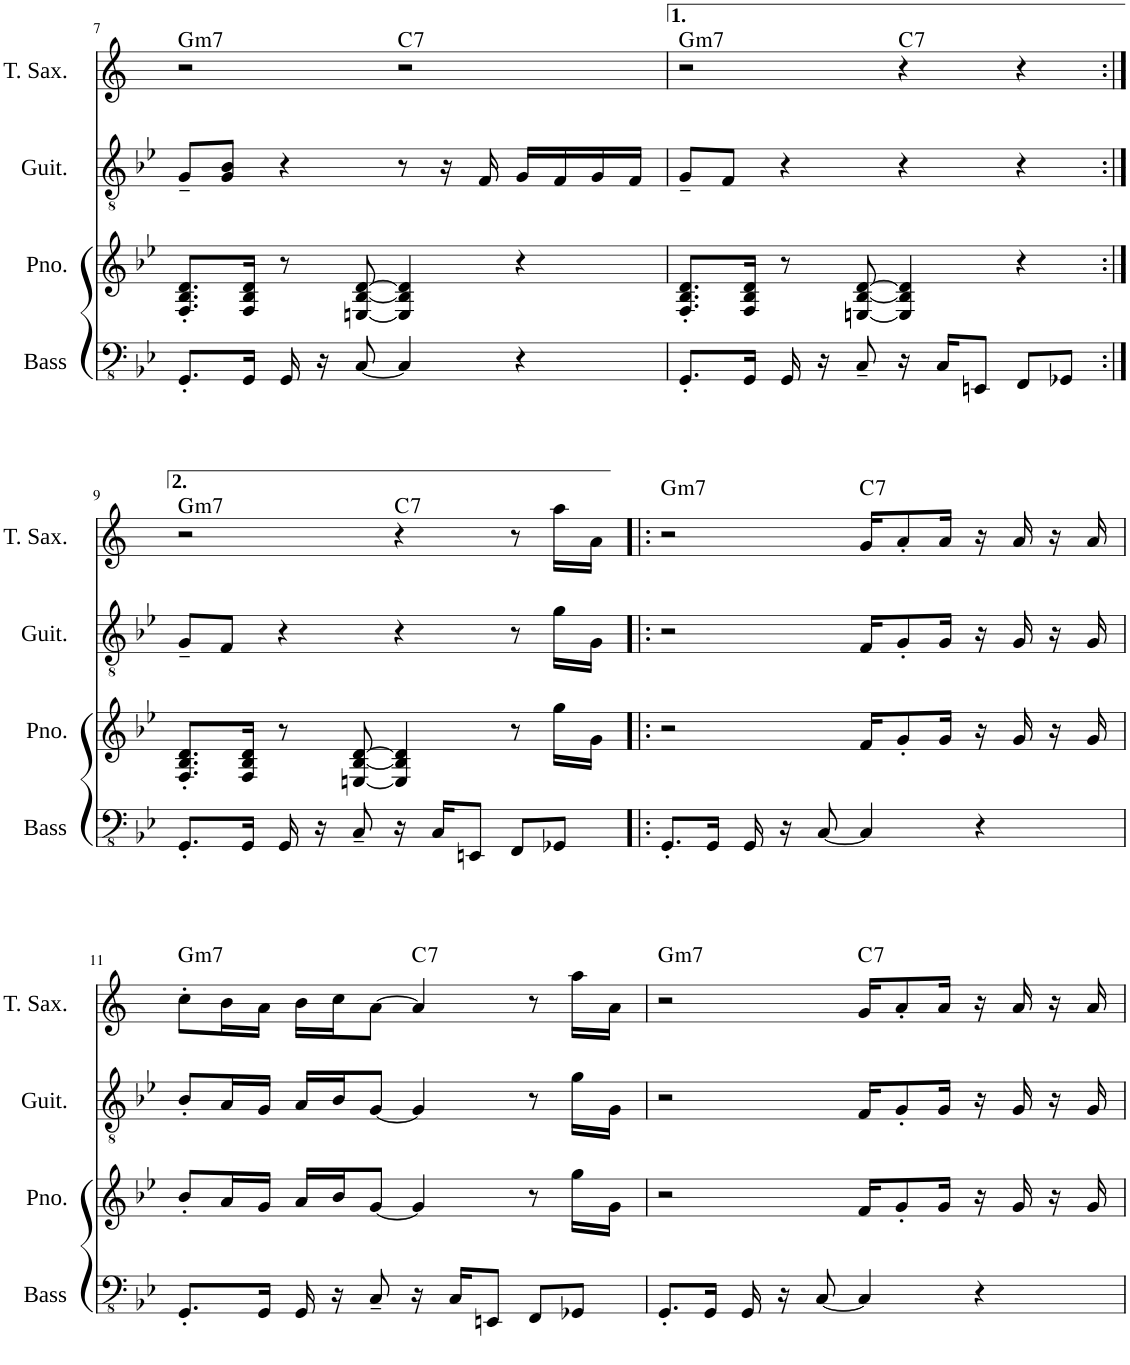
**kern	**kern	**kern	**kern	**harte
*part4	*part3	*part2	*part1	*part1
*staff4	*staff3	*staff2	*staff1	*
*I"Bass	*I"Piano	*I"Guit.	*I"T. Sax.	*
*I'Bass	*I'Pno.	*I'Guit.	*I'T. Sax.	*
!!LO:PB:g=z
*clefFv4	*clefG2	*clefGv2	*clefG2	*
*	*	*	*Trd8c14	*
*k[b-e-]	*k[b-e-]	*k[b-e-]	*k[]	*
*M4/4	*M4/4	*M4/4	*M4/4	*
=7	=7	=7	=7	=7
!	!	!	!	!LO:H:kt=m7
8.GGG'/L	8.F/' 8.B-/' 8.d/'L	8G~/L	2r	G:min7
.	.	8G/ 8B-/J	.	.
16GGG/Jk	16F/ 16B-/ 16d/Jk	.	.	.
16GGG/	8r	4r	.	.
16r	.	.	.	.
[8CC/	[8En/ [8B-/ [8d/	.	.	.
!	!	!	!	!LO:H:kt=7
4CC/]	4E/] 4B-/] 4d/]	8r	2r	C:7
.	.	16r	.	.
.	.	16F/	.	.
4r	4r	16G/LL	.	.
.	.	16F/	.	.
.	.	16G/	.	.
.	.	16F/JJ	.	.
=8	=8	=8	=8	=8
!	!	!	!	!LO:H:kt=m7
8.GGG'/L	8.F/' 8.B-/' 8.d/'L	8G~/L	2r	G:min7
.	.	8F/J	.	.
16GGG/Jk	16F/ 16B-/ 16d/Jk	.	.	.
16GGG/	8r	4r	.	.
16r	.	.	.	.
8CC~/	[8En/ [8B-/ [8d/	.	.	.
!	!	!	!	!LO:H:kt=7
16r	4E/] 4B-/] 4d/]	4r	4r	C:7
16CC/KL	.	.	.	.
8EEEn/J	.	.	.	.
8FFF/L	4r	4r	4r	.
8GGG-X/J	.	.	.	.
!!LO:LB:g=z
=9:|!	=9:|!	=9:|!	=9:|!	=9:|!
!	!	!	!	!LO:H:kt=m7
8.GGG'/L	8.F/' 8.B-/' 8.d/'L	8G~/L	2r	G:min7
.	.	8F/J	.	.
16GGG/Jk	16F/ 16B-/ 16d/Jk	.	.	.
16GGG/	8r	4r	.	.
16r	.	.	.	.
8CC~/	[8En/ [8B-/ [8d/	.	.	.
!	!	!	!	!LO:H:kt=7
16r	4E/] 4B-/] 4d/]	4r	4r	C:7
16CC/KL	.	.	.	.
8EEEn/J	.	.	.	.
8FFF/L	8r	8r	8r	.
8GGG-X/J	16gg\LL	16g\LL	16aa\LL	.
.	16g\JJ	16G\JJ	16a\JJ	.
=10!|:	=10!|:	=10!|:	=10!|:	=10!|:
!	!	!	!	!LO:H:kt=m7
8.GGG'/L	2r	2r	2r	G:min7
16GGG/Jk	.	.	.	.
16GGG/	.	.	.	.
16r	.	.	.	.
[8CC/	.	.	.	.
!	!	!	!	!LO:H:kt=7
4CC/]	16f/KL	16F/KL	16g/KL	C:7
.	8g'/	8G'/	8a'/	.
.	16g/Jk	16G/Jk	16a/Jk	.
4r	16r	16r	16r	.
.	16g/	16G/	16a/	.
.	16r	16r	16r	.
.	16g/	16G/	16a/	.
!!LO:LB:g=z
=11	=11	=11	=11	=11
!	!	!	!	!LO:H:kt=m7
8.GGG'/L	8b-'/L	8B-'/L	8cc'\L	G:min7
.	16a/L	16A/L	16bn\L	.
16GGG/Jk	16g/JJ	16G/JJ	16a\JJ	.
16GGG/	16a/LL	16A/LL	16b\LL	.
16r	16b-/J	16B-/J	16cc\J	.
8CC~/	[8g/J	[8G/J	[8a\J	.
!	!	!	!	!LO:H:kt=7
16r	4g/]	4G/]	4a/]	C:7
16CC/KL	.	.	.	.
8EEEn/J	.	.	.	.
8FFF/L	8r	8r	8r	.
8GGG-X/J	16gg\LL	16g\LL	16aa\LL	.
.	16g\JJ	16G\JJ	16a\JJ	.
=12	=12	=12	=12	=12
!	!	!	!	!LO:H:kt=m7
8.GGG'/L	2r	2r	2r	G:min7
16GGG/Jk	.	.	.	.
16GGG/	.	.	.	.
16r	.	.	.	.
[8CC/	.	.	.	.
!	!	!	!	!LO:H:kt=7
4CC/]	16f/KL	16F/KL	16g/KL	C:7
.	8g'/	8G'/	8a'/	.
.	16g/Jk	16G/Jk	16a/Jk	.
4r	16r	16r	16r	.
.	16g/	16G/	16a/	.
.	16r	16r	16r	.
.	16g/	16G/	16a/	.
=	=	=	=	=
*-	*-	*-	*-	*-
